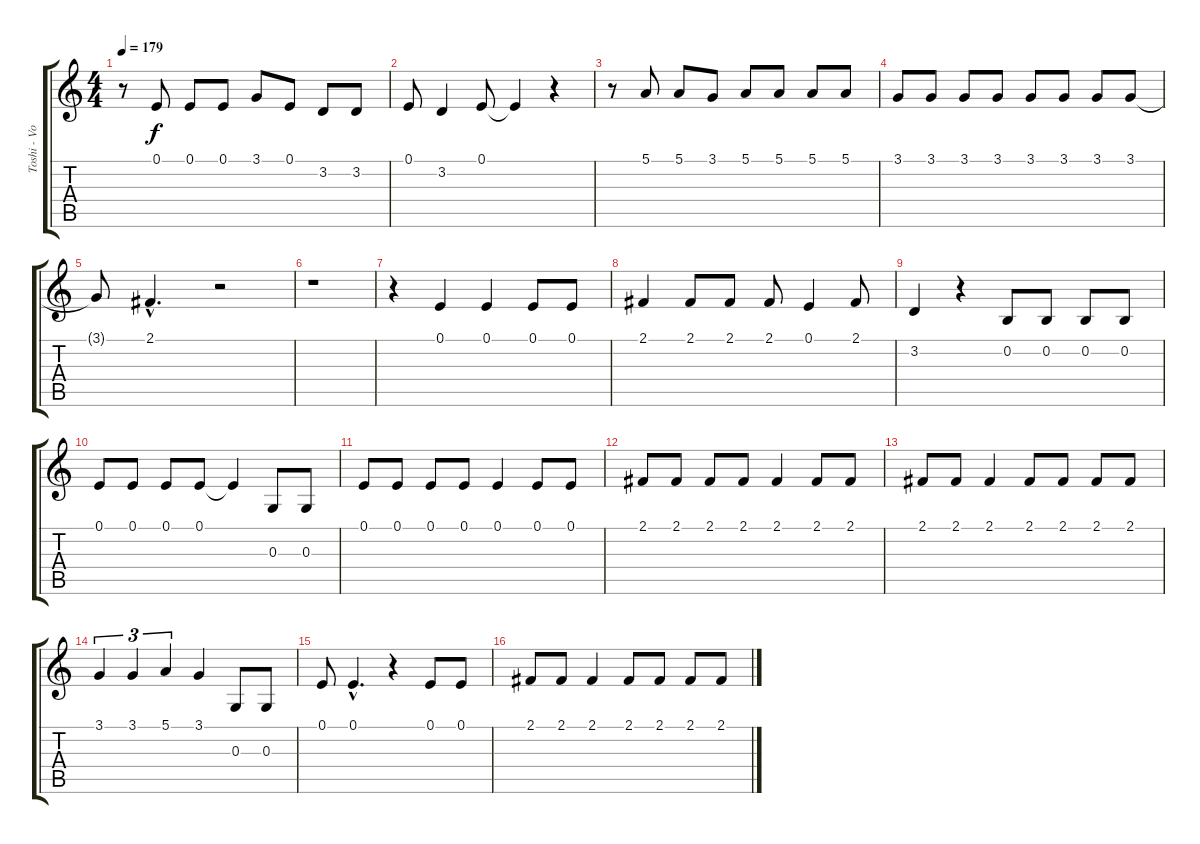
\track ("Toshi - Vocal " "Toshi - Vo") {instrument synthvoice}
\staff {score tabs}
\tuning (E4 B3 G3 D3 A2 E2) {hide}
\ts (4 4)
\tempo 179
\clef g2
\ks c
r.8{dy f} 0.1.8 0.1.8 0.1.8 3.1.8 0.1.8 3.2.8 3.2.8 |
0.1.8 3.2.4 0.1.8 0.1{t}.4 r.4 |
r.8 5.1.8 5.1.8 3.1.8 5.1.8 5.1.8 5.1.8 5.1.8 |
3.1.8 3.1.8 3.1.8 3.1.8 3.1.8 3.1.8 3.1.8 3.1.8 |
3.1{t}.8 2.1{hac}.4{d} r.2 |
r.1 |
r.4 0.1.4 0.1.4 0.1.8 0.1.8 |
2.1.4 2.1.8 2.1.8 2.1.8 0.1.4 2.1.8 |
3.2.4 r.4 0.2.8 0.2.8 0.2.8 0.2.8 |
0.1.8 0.1.8 0.1.8 0.1.8 0.1{t}.4 0.3.8 0.3.8 |
0.1.8 0.1.8 0.1.8 0.1.8 0.1.4 0.1.8 0.1.8 |
2.1.8 2.1.8 2.1.8 2.1.8 2.1.4 2.1.8 2.1.8 |
2.1.8 2.1.8 2.1.4 2.1.8 2.1.8 2.1.8 2.1.8 |
3.1.4{tu (3 2)} 3.1.4{tu (3 2)} 5.1.4{tu (3 2)} 3.1.4 0.3.8 0.3.8 |
0.1.8 0.1{hac}.4{d} r.4 0.1.8 0.1.8 |
2.1.8 2.1.8 2.1.4 2.1.8 2.1.8 2.1.8 2.1.8
